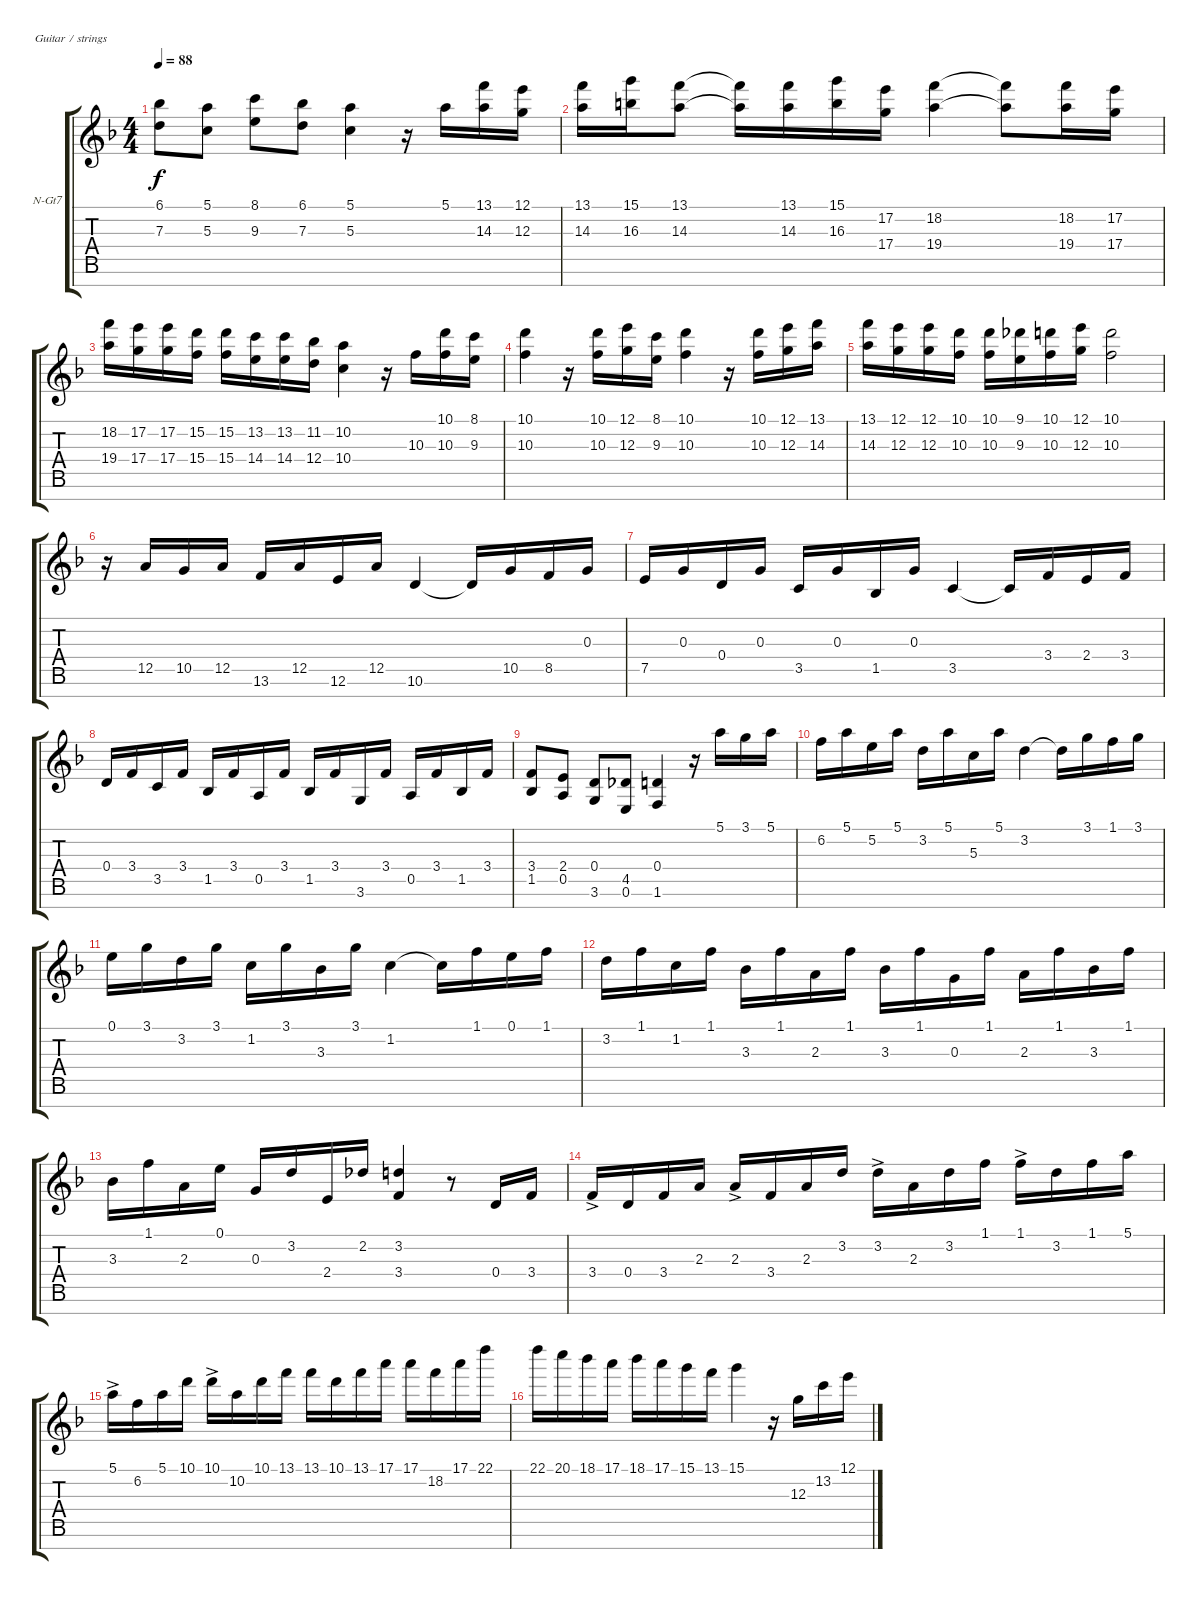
\bracketExtendMode groupsimilarinstruments
\firstSystemTrackNameOrientation horizontal
\otherSystemsTrackNameOrientation horizontal
\track ("Track 1" "N-Gt7") {instrument acousticguitarnylon}
\staff {score tabs}
\tuning (E4 B3 G3 D3 A2 E2 B1)
\ts (4 4)
\tempo 88
\clef g2
\ks dminor
(6.1 7.3).8{dy f} (5.1 5.3).8 (8.1 9.3).8 (6.1 7.3).8 (5.1 5.3).4 r.16 5.1.16 (13.1 14.3).16 (12.1 12.3).16 |
(13.1 14.3).16 (15.1 16.3).16 (13.1 14.3).8 (13.1{t} 14.3{t}).16 (13.1 14.3).16 (15.1 16.3).16 (17.2 17.4).16 (18.2 19.4).4 (18.2{t} 19.4{t}).8 (18.2 19.4).16 (17.2 17.4).16 |
(18.2 19.4).16 (17.2 17.4).16 (17.2 17.4).16 (15.2 15.4).16 (15.2 15.4).16 (13.2 14.4).16 (13.2 14.4).16 (11.2 12.4).16 (10.2 10.4).4 r.16 10.3.16 (10.1 10.3).16 (8.1 9.3).16 |
(10.1 10.3).4 r.16 (10.1 10.3).16 (12.1 12.3).16 (8.1 9.3).16 (10.1 10.3).4 r.16 (10.1 10.3).16 (12.1 12.3).16 (13.1 14.3).16 |
(13.1 14.3).16 (12.1 12.3).16 (12.1 12.3).16 (10.1 10.3).16 (10.1 10.3).16 (9.1 9.3).16 (10.1 10.3).16 (12.1 12.3).16 (10.1 10.3).2 |
r.16 12.5.16 10.5.16 12.5.16 13.6.16 12.5.16 12.6.16 12.5.16 10.6.4 10.6{t}.16 10.5.16 8.5.16 0.3.16 |
7.5.16 0.3.16 0.4.16 0.3.16 3.5.16 0.3.16 1.5.16 0.3.16 3.5.4 3.5{t}.16 3.4.16 2.4.16 3.4.16 |
0.4.16 3.4.16 3.5.16 3.4.16 1.5.16 3.4.16 0.5.16 3.4.16 1.5.16 3.4.16 3.6.16 3.4.16 0.5.16 3.4.16 1.5.16 3.4.16 |
(3.4 1.5).8 (2.4 0.5).8 (0.4 3.6).8 (4.5 0.6).8 (0.4 1.6).4 r.16 5.1.16 3.1.16 5.1.16 |
6.2.16 5.1.16 5.2.16 5.1.16 3.2.16 5.1.16 5.3.16 5.1.16 3.2.4 3.2{t}.16 3.1.16 1.1.16 3.1.16 |
0.1.16 3.1.16 3.2.16 3.1.16 1.2.16 3.1.16 3.3.16 3.1.16 1.2.4 1.2{t}.16 1.1.16 0.1.16 1.1.16 |
3.2.16 1.1.16 1.2.16 1.1.16 3.3.16 1.1.16 2.3.16 1.1.16 3.3.16 1.1.16 0.3.16 1.1.16 2.3.16 1.1.16 3.3.16 1.1.16 |
3.3.16 1.1.16 2.3.16 0.1.16 0.3.16 3.2.16 2.4.16 2.2.16 (3.2 3.4).4 r.8 0.4.16 3.4.16 |
3.4{ac}.16 0.4.16 3.4.16 2.3.16 2.3{ac}.16 3.4.16 2.3.16 3.2.16 3.2{ac}.16 2.3.16 3.2.16 1.1.16 1.1{ac}.16 3.2.16 1.1.16 5.1.16 |
5.1{ac}.16 6.2.16 5.1.16 10.1.16 10.1{ac}.16 10.2.16 10.1.16 13.1.16 13.1.16 10.1.16 13.1.16 17.1.16 17.1.16 18.2.16 17.1.16 22.1.16 |
22.1.16 20.1.16 18.1.16 17.1.16 18.1.16 17.1.16 15.1.16 13.1.16 15.1.4 r.16 12.3.16 13.2.16 12.1.16
